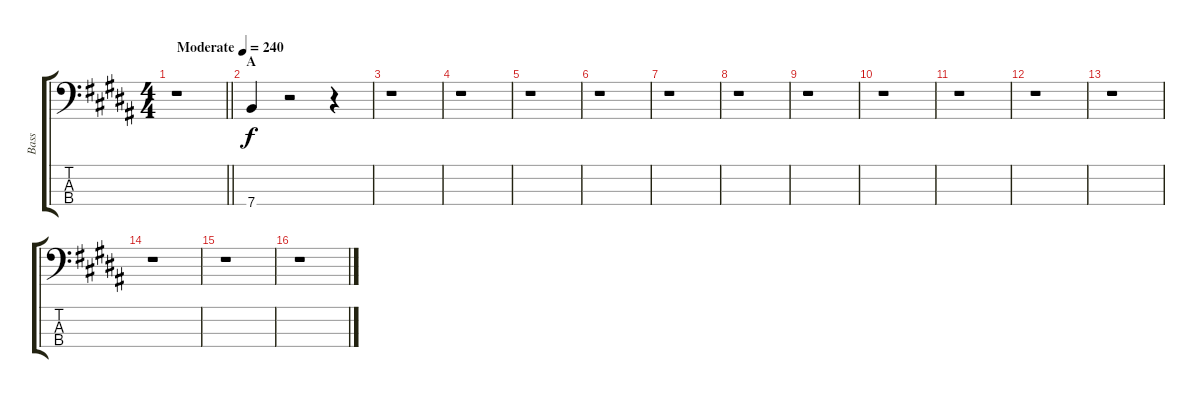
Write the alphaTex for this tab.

\track ("Bass" "Bass") {instrument electricbassfinger}
\staff {score tabs}
\tuning (G2 D2 A1 E1) {hide}
\ts (4 4)
\tempo (240 "Moderate")
\clef f4
\barLineRight lightlight
\ks b
r.1{dy f instrument electricbassfinger} |
\section ("" "A")
7.4.4 r.2 r.4 |
r.1 |
r.1 |
r.1 |
r.1 |
r.1 |
r.1 |
r.1 |
r.1 |
r.1 |
r.1 |
r.1 |
r.1 |
r.1 |
r.1
